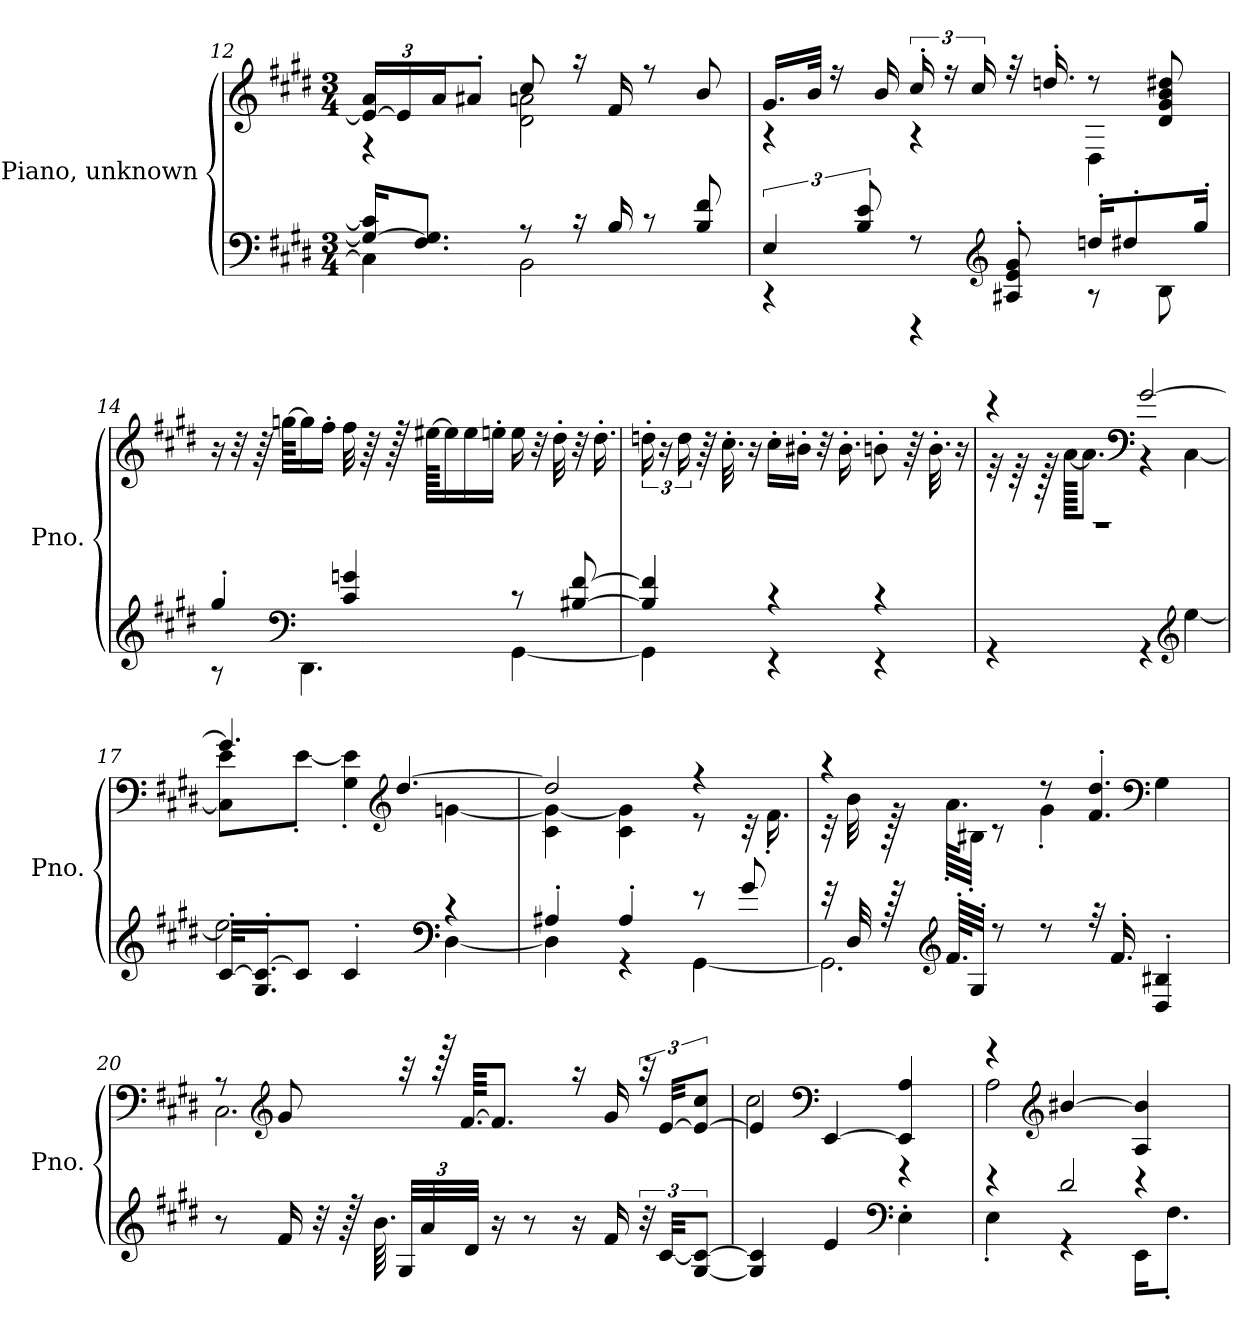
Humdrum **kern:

**kern	**kern
*part1	*part1
*staff2	*staff1
*I"Piano, unknown	*
*I'Pno.	*
*clefF4	*clefG2
*k[f#c#g#d#]	*k[f#c#g#d#]
*M3/4	*M3/4
=12	=12
*^	*
*	*	*Xbrackettup
*	*	*^
16G#/_ 16c#/]KL	4C#\]	24e/_ 24a/LL	4r
.	.	24e/]	.
8.F#/ 8.G#/]J	.	.	.
.	.	24a/J	.
.	.	8a#X'/J	.
8r	2BB\	8cc#/	2d#\ 2an\
16r	.	16r	.
16B/	.	16f#/	.
8r	.	8r	.
8B/ 8f#/	.	8b/	.
!!LO:LB:g=z	!!
=13	=13	=13	=13
6E/	4r	16.g#/LL	4r
.	.	32b/JJk	.
.	.	16r	.
12B/ 12e/	.	.	.
.	.	16b/	.
*	*	*brackettup	*
8r	4r	24cc#'/	4r
.	.	24r	.
.	.	24cc#/	.
*clefG2	*	*	*
8A#X/' 8e/' 8g#/'	.	32r	.
.	.	16.ddn'/	.
16ddn'/KL	8r	8r	4D#\
8dd#X'/	.	.	.
.	8B\	8d#/ 8g#/ 8b/ 8dd#X/	.
16gg#'/Jk	.	.	.
*	*	*v	*v
=14	=14	=14
4gg#'/	8r	16r
.	.	32r
.	.	64r
.	.	[64ggn\KKLL
*clefF4	*	*
.	4.DD#\	16gg\]
.	.	16ff#'\JJ
4c#/ 4gn/	.	32ff#\
.	.	64r
.	.	128r
.	.	[128ee#X\KKKLL
.	.	16ee#\]
.	.	16ee#\
.	.	16een'\JJ
8r	[4GG#\	16ee\
.	.	32r
.	.	32dd#'\
[8B#X/ [8f#/	.	32r
.	.	16.dd#'\
!!LO:LB:g=z
=15	=15	=15
4B#/] 4f#/]	4GG#\]	24ddn'\
.	.	24r
.	.	24dd\
.	.	64r
.	.	32.cc#'\
.	.	16r
4r	4r	16cc#'\LL
.	.	16b#X'\JJ
.	.	32r
.	.	16.b#'\
4r	4r	8bn'\
.	.	64r
.	.	32.b'\
.	.	16r
=16	=16	=16
*	*	*^
2.r	4r	4r	32r
.	.	.	64r
.	.	.	128r
.	.	.	[128a\KKKKL
.	.	.	8.a\J]
*	*	*clefF4	*
.	4r	[2g#/	4r
*clefG2	*	*	*
.	[4ee\	.	[4C#\
=17	=17	=17	=17
[32c#'/KLL	2ee\]	4.g#/]	8C#\] 8e\L
16.G#/' 16.c#/_'J	.	.	.
8c#/J]	.	.	[8e'\J
4c#'/	.	.	4G#\' 4e\]'
*	*	*clefG2	*
.	.	[4.dd#/	.
*clefF4	*	*	*
4r	[4D#\	.	[4gn\
!!LO:PB:g=z	!!
=18	=18	=18	=18
4A#X'/	4D#\]	2dd#/]	4c#\ 4g\_
4A#'/	4r	.	4c#\ 4g\]
8r	[4GG#\	4r	8r
8g#/	.	.	32r
.	.	.	16.f#'\
=19	=19	=19	=19
32r	2.GG#\]	4r	32r
32D#/	.	.	32b\
128r	.	.	128r
*clefG2	*	*	*
64.f#'/KLLL	.	.	64.a'\KLLL
32G#'/JJJ	.	.	32B#X'\JJJ
8r	.	.	8r
8r	.	8r	4g#'\
32r	.	4.f#/' 4.dd#/'	.
16.f#'/	.	.	.
*	*	*clefF4	*
4D#/' 4B#X/'	.	.	4G#\
*v	*v	*	*
=20	=20	=20
8r	8r	2.C#\
*	*clefG2	*
16f#/	8g#/	.
32r	.	.
128r	.	.
64.b\	.	.
*Xbrackettup	*	*
48G#/LLL	32r	.
48a/	.	.
.	128r	.
.	[64.f#/KKKL	.
48d#/JJJ	.	.
16r	8.f#/J]	.
8r	.	.
16r	16r	.
16f#/	16g#/	.
*brackettup	*	*
48r	48r	.
[48c#/KKL	[48e/KKL	.
[12G#/ 12c#/_J	12e/_ 12cc#/J	.
!!LO:LB:g=z	!!
=21	=21	=21
4G#/] 4c#/]	4e/]	2cc#\
*	*clefF4	*
4e/	[4EE/	.
*clefF4	*	*
4E'\	4EE/] 4A/	4r
=22	=22	=22
*^	*	*
4r	4E'\	4r	2A\
*	*	*clefG2	*
2d#/	4r	[4b#X/	.
.	16EE\KL	4A/ 4b#/]	4r
.	8.F#'\J	.	.
*v	*v	*	*
*	*v	*v
=	=
*-	*-
